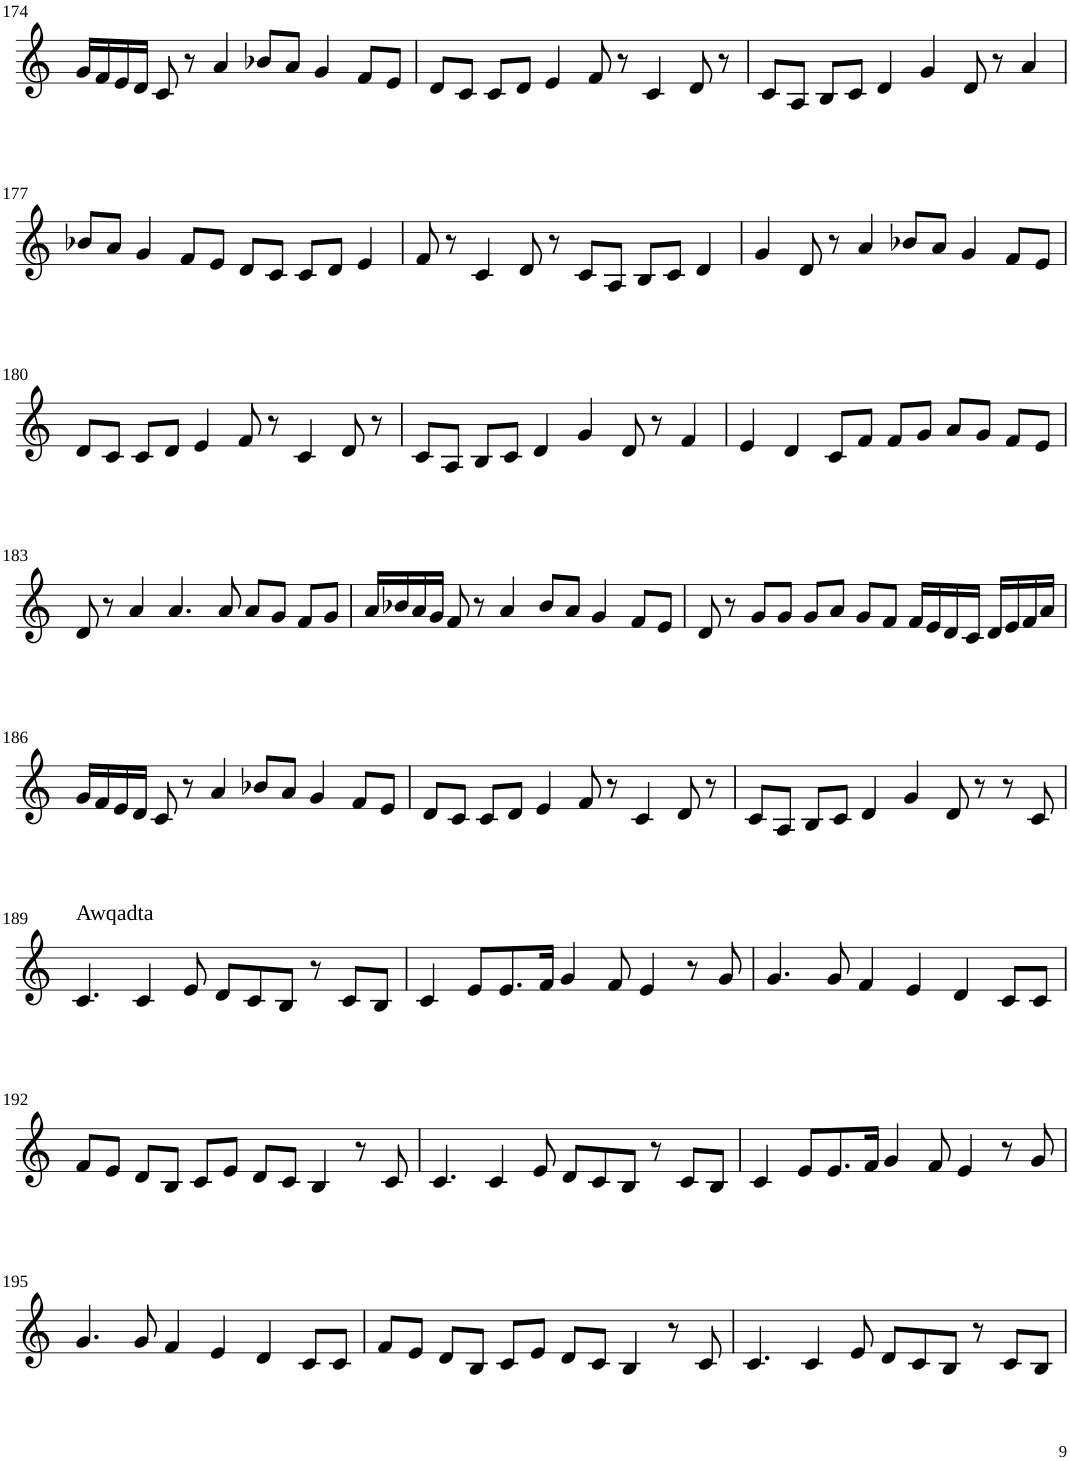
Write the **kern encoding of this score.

**kern
*part1
*staff1
*I"Violin
!!LO:PB:g=z
*clefG2
*k[]
*M6/4
=174
16g/LL
16f/
16e/
16d/JJ
8c/
8r
4a/
8b-X/L
8a/J
4g/
8f/L
8e/J
=175
8d/L
8c/J
8c/L
8d/J
4e/
8f/
8r
4c/
8d/
8r
=176
8c/L
8A/J
8B/L
8c/J
4d/
4g/
8d/
8r
4a/
!!LO:LB:g=z
=177
8b-X/L
8a/J
4g/
8f/L
8e/J
8d/L
8c/J
8c/L
8d/J
4e/
=178
8f/
8r
4c/
8d/
8r
8c/L
8A/J
8B/L
8c/J
4d/
=179
4g/
8d/
8r
4a/
8b-X/L
8a/J
4g/
8f/L
8e/J
!!LO:LB:g=z
=180
8d/L
8c/J
8c/L
8d/J
4e/
8f/
8r
4c/
8d/
8r
=181
8c/L
8A/J
8B/L
8c/J
4d/
4g/
8d/
8r
4f/
=182
4e/
4d/
8c/L
8f/J
8f/L
8g/J
8a/L
8g/J
8f/L
8e/J
!!LO:LB:g=z
=183
8d/
8r
4a/
4.a/
8a/
8a/L
8g/J
8f/L
8g/J
=184
16a/LL
16b-X/
16a/
16g/JJ
8f/
8r
4a/
8b-/L
8a/J
4g/
8f/L
8e/J
=185
8d/
8r
8g/L
8g/J
8g/L
8a/J
8g/L
8f/J
16f/LL
16e/
16d/
16c/JJ
16d/LL
16e/
16f/
16a/JJ
!!LO:LB:g=z
=186
16g/LL
16f/
16e/
16d/JJ
8c/
8r
4a/
8b-X/L
8a/J
4g/
8f/L
8e/J
=187
8d/L
8c/J
8c/L
8d/J
4e/
8f/
8r
4c/
8d/
8r
=188
8c/L
8A/J
8B/L
8c/J
4d/
4g/
8d/
8r
8r
8c/
!!LO:LB:g=z
=189
!LO:TX:a:t=Awqadta
4.c/
4c/
8e/
8d/L
8c/
8B/J
8r
8c/L
8B/J
=190
4c/
8e/L
8.e/
16f/Jk
4g/
8f/
4e/
8r
8g/
=191
4.g/
8g/
4f/
4e/
4d/
8c/L
8c/J
!!LO:LB:g=z
=192
8f/L
8e/J
8d/L
8B/J
8c/L
8e/J
8d/L
8c/J
4B/
8r
8c/
=193
4.c/
4c/
8e/
8d/L
8c/
8B/J
8r
8c/L
8B/J
=194
4c/
8e/L
8.e/
16f/Jk
4g/
8f/
4e/
8r
8g/
!!LO:LB:g=z
=195
4.g/
8g/
4f/
4e/
4d/
8c/L
8c/J
=196
8f/L
8e/J
8d/L
8B/J
8c/L
8e/J
8d/L
8c/J
4B/
8r
8c/
=197
4.c/
4c/
8e/
8d/L
8c/
8B/J
8r
8c/L
8B/J
=
*-
